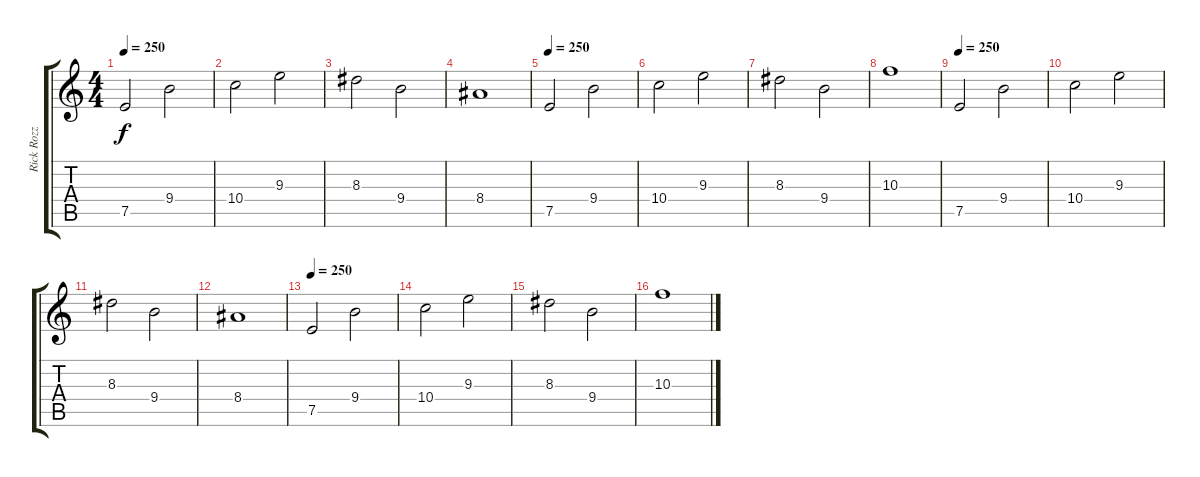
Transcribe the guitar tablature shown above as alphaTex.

\track ("Rick Rozz" "Rick Rozz") {instrument distortionguitar}
\staff {score tabs}
\tuning (E4 B3 G3 D3 A2 E2) {hide}
\ts (4 4)
\tempo 250
\clef g2
\ks c
7.5.2{dy f} 9.4.2 |
10.4.2 9.3.2 |
8.3.2 9.4.2 |
8.4.1 |
\tempo 250
7.5.2 9.4.2 |
10.4.2 9.3.2 |
8.3.2 9.4.2 |
10.3.1 |
\tempo 250
7.5.2 9.4.2 |
10.4.2 9.3.2 |
8.3.2 9.4.2 |
8.4.1 |
\tempo 250
7.5.2 9.4.2 |
10.4.2 9.3.2 |
8.3.2 9.4.2 |
10.3.1
